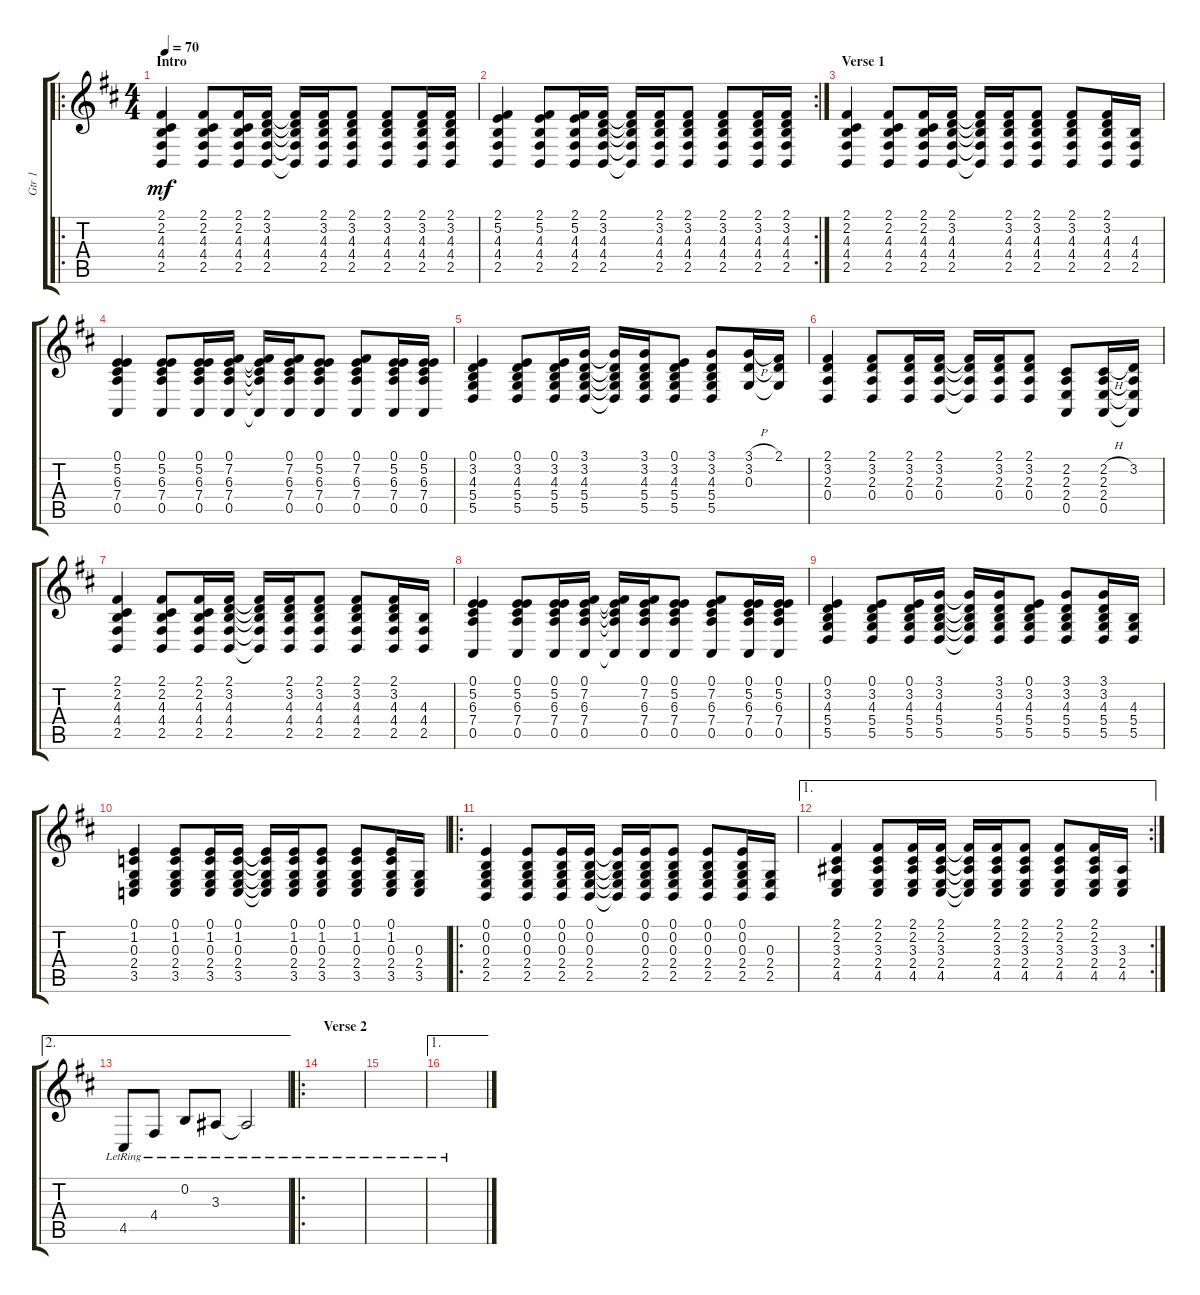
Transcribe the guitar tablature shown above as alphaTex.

\track ("Gtr 1" "Gtr 1") {instrument acousticgrandpiano}
\staff {score tabs}
\tuning (E4 B3 G3 D3 A2 E2) {hide}
\ro
\ts (4 4)
\section ("" "Intro")
\tempo 70
\clef g2
\ks d
(2.1 2.2 4.3 4.4 2.5).4{dy mf instrument acousticgrandpiano} (2.1 2.2 4.3 4.4 2.5).8 (2.1 2.2 4.3 4.4 2.5).16 (2.1 3.2 4.3 4.4 2.5).16 (2.1{t} 3.2{t} 4.3{t} 4.4{t} 2.5{t}).16 (2.1 3.2 4.3 4.4 2.5).16 (2.1 3.2 4.3 4.4 2.5).8 (2.1 3.2 4.3 4.4 2.5).8 (2.1 3.2 4.3 4.4 2.5).16 (2.1 3.2 4.3 4.4 2.5).16 |
\rc 2
(2.1 5.2 4.3 4.4 2.5).4 (2.1 5.2 4.3 4.4 2.5).8 (2.1 5.2 4.3 4.4 2.5).16 (2.1 3.2 4.3 4.4 2.5).16 (2.1{t} 3.2{t} 4.3{t} 4.4{t} 2.5{t}).16 (2.1 3.2 4.3 4.4 2.5).16 (2.1 3.2 4.3 4.4 2.5).8 (2.1 3.2 4.3 4.4 2.5).8 (2.1 3.2 4.3 4.4 2.5).16 (2.1 3.2 4.3 4.4 2.5).16 |
\section ("" "Verse 1")
(2.1 2.2 4.3 4.4 2.5).4 (2.1 2.2 4.3 4.4 2.5).8 (2.1 2.2 4.3 4.4 2.5).16 (2.1 3.2 4.3 4.4 2.5).16 (2.1{t} 3.2{t} 4.3{t} 4.4{t} 2.5{t}).16 (2.1 3.2 4.3 4.4 2.5).16 (2.1 3.2 4.3 4.4 2.5).8 (2.1 3.2 4.3 4.4 2.5).8 (2.1 3.2 4.3 4.4 2.5).16 (4.3 4.4 2.5).16 |
(0.1 5.2 6.3 7.4 0.5).4 (0.1 5.2 6.3 7.4 0.5).8 (0.1 5.2 6.3 7.4 0.5).16 (0.1 7.2 6.3 7.4 0.5).16 (0.1{t} 7.2{t} 6.3{t} 7.4{t} 0.5{t}).16 (0.1 7.2 6.3 7.4 0.5).16 (0.1 5.2 6.3 7.4 0.5).8 (0.1 7.2 6.3 7.4 0.5).8 (0.1 5.2 6.3 7.4 0.5).16 (0.1 5.2 6.3 7.4 0.5).16 |
(0.1 3.2 4.3 5.4 5.5).4 (0.1 3.2 4.3 5.4 5.5).8 (0.1 3.2 4.3 5.4 5.5).16 (3.1 3.2 4.3 5.4 5.5).16 (3.1{t} 3.2{t} 4.3{t} 5.4{t} 5.5{t}).16 (3.1 3.2 4.3 5.4 5.5).16 (0.1 3.2 4.3 5.4 5.5).8 (3.1 3.2 4.3 5.4 5.5).8 (3.1{h} 3.2 0.3).16 (2.1 3.2{t} 0.3{t}).16 |
(2.1 3.2 2.3 0.4).4 (2.1 3.2 2.3 0.4).8 (2.1 3.2 2.3 0.4).16 (2.1 3.2 2.3 0.4).16 (2.1{t} 3.2{t} 2.3{t} 0.4{t}).16 (2.1 3.2 2.3 0.4).16 (2.1 3.2 2.3 0.4).8 (2.2 2.3 2.4 0.5).8 (2.2{h} 2.3 2.4 0.5).16 (3.2 2.3{t} 2.4{t} 0.5{t}).16 |
(2.1 2.2 4.3 4.4 2.5).4 (2.1 2.2 4.3 4.4 2.5).8 (2.1 2.2 4.3 4.4 2.5).16 (2.1 3.2 4.3 4.4 2.5).16 (2.1{t} 3.2{t} 4.3{t} 4.4{t} 2.5{t}).16 (2.1 3.2 4.3 4.4 2.5).16 (2.1 3.2 4.3 4.4 2.5).8 (2.1 3.2 4.3 4.4 2.5).8 (2.1 3.2 4.3 4.4 2.5).16 (4.3 4.4 2.5).16 |
(0.1 5.2 6.3 7.4 0.5).4 (0.1 5.2 6.3 7.4 0.5).8 (0.1 5.2 6.3 7.4 0.5).16 (0.1 7.2 6.3 7.4 0.5).16 (0.1{t} 7.2{t} 6.3{t} 7.4{t} 0.5{t}).16 (0.1 7.2 6.3 7.4 0.5).16 (0.1 5.2 6.3 7.4 0.5).8 (0.1 7.2 6.3 7.4 0.5).8 (0.1 5.2 6.3 7.4 0.5).16 (0.1 5.2 6.3 7.4 0.5).16 |
(0.1 3.2 4.3 5.4 5.5).4 (0.1 3.2 4.3 5.4 5.5).8 (0.1 3.2 4.3 5.4 5.5).16 (3.1 3.2 4.3 5.4 5.5).16 (3.1{t} 3.2{t} 4.3{t} 5.4{t} 5.5{t}).16 (3.1 3.2 4.3 5.4 5.5).16 (0.1 3.2 4.3 5.4 5.5).8 (3.1 3.2 4.3 5.4 5.5).8 (3.1 3.2 4.3 5.4 5.5).16 (4.3 5.4 5.5).16 |
(0.1 1.2 0.3 2.4 3.5).4 (0.1 1.2 0.3 2.4 3.5).8 (0.1 1.2 0.3 2.4 3.5).16 (0.1 1.2 0.3 2.4 3.5).16 (0.1{t} 1.2{t} 0.3{t} 2.4{t} 3.5{t}).16 (0.1 1.2 0.3 2.4 3.5).16 (0.1 1.2 0.3 2.4 3.5).8 (0.1 1.2 0.3 2.4 3.5).8 (0.1 1.2 0.3 2.4 3.5).16 (0.3 2.4 3.5).16 |
\ro
(0.1 0.2 0.3 2.4 2.5).4 (0.1 0.2 0.3 2.4 2.5).8 (0.1 0.2 0.3 2.4 2.5).16 (0.1 0.2 0.3 2.4 2.5).16 (0.1{t} 0.2{t} 0.3{t} 2.4{t} 2.5{t}).16 (0.1 0.2 0.3 2.4 2.5).16 (0.1 0.2 0.3 2.4 2.5).8 (0.1 0.2 0.3 2.4 2.5).8 (0.1 0.2 0.3 2.4 2.5).16 (0.3 2.4 2.5).16 |
\ae 1
\rc 2
(2.1 2.2 3.3 2.4 4.5).4 (2.1 2.2 3.3 2.4 4.5).8 (2.1 2.2 3.3 2.4 4.5).16 (2.1 2.2 3.3 2.4 4.5).16 (2.1{t} 2.2{t} 3.3{t} 2.4{t} 4.5{t}).16 (2.1 2.2 3.3 2.4 4.5).16 (2.1 2.2 3.3 2.4 4.5).8 (2.1 2.2 3.3 2.4 4.5).8 (2.1 2.2 3.3 2.4 4.5).16 (3.3 2.4 4.5).16 |
\ae 2
4.5{lr}.8 4.4{lr}.8 0.2{lr}.8 3.3{lr}.8 3.3{lr t}.2 |
\ro
\section ("" "Verse 2")
|
|
\ae 1
